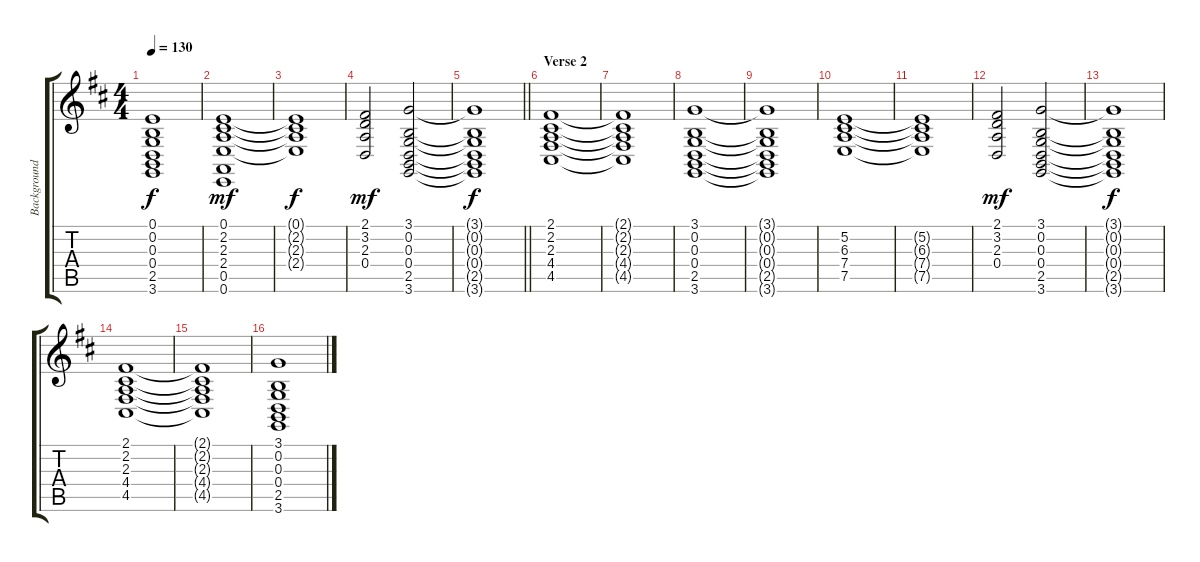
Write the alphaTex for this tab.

\track ("Background" "Background") {instrument pad2warm}
\staff {score tabs}
\tuning (E4 B3 G3 D3 A2 E2) {hide}
\ts (4 4)
\tempo 130
\clef g2
\ks d
(0.1{t} 0.2{t} 0.3{t} 0.4{t} 2.5{t} 3.6{t}).1{dy f} |
(0.1 2.2 2.3 2.4 0.5 0.6).1{dy mf} |
(0.1{t} 2.2{t} 2.3{t} 2.4{t}).1{dy f} |
(2.1 3.2 2.3 0.4).2{dy mf} (3.1 0.2 0.3 0.4 2.5 3.6).2 |
\barLineRight lightlight
(3.1{t} 0.2{t} 0.3{t} 0.4{t} 2.5{t} 3.6{t}).1{dy f} |
\section ("" "Verse 2")
(2.1 2.2 2.3 4.4 4.5).1{volume 10} |
(2.1{t} 2.2{t} 2.3{t} 4.4{t} 4.5{t}).1 |
(3.1 0.2 0.3 0.4 2.5 3.6).1 |
(3.1{t} 0.2{t} 0.3{t} 0.4{t} 2.5{t} 3.6{t}).1 |
(5.2 6.3 7.4 7.5).1 |
(5.2{t} 6.3{t} 7.4{t} 7.5{t}).1 |
(2.1 3.2 2.3 0.4).2{dy mf} (3.1 0.2 0.3 0.4 2.5 3.6).2 |
(3.1{t} 0.2{t} 0.3{t} 0.4{t} 2.5{t} 3.6{t}).1{dy f} |
(2.1 2.2 2.3 4.4 4.5).1 |
(2.1{t} 2.2{t} 2.3{t} 4.4{t} 4.5{t}).1 |
(3.1 0.2 0.3 0.4 2.5 3.6).1
